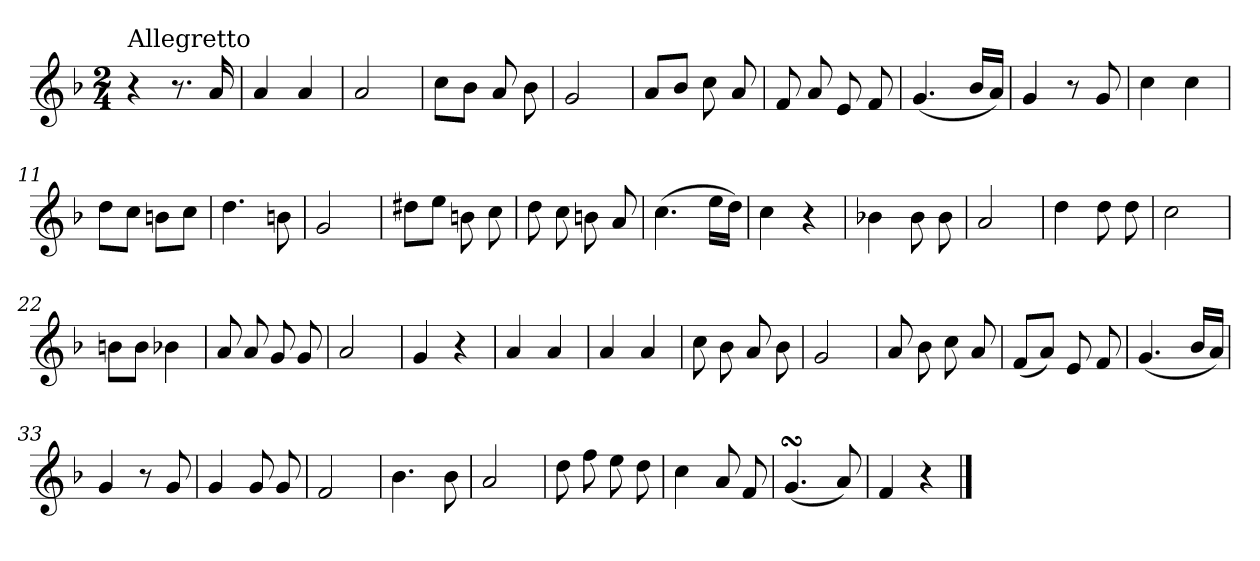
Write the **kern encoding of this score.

**kern
*part1
*staff1
*clefG2
*k[b-]
*F:
*M2/4
=1
!LO:TX:a:t=Allegretto
4r
8.r
16a/
=2
4a/
4a/
=3
2a/
=4
8cc\L
8b-\J
8a/
8b-\
=5
2g/
=6
8a/L
8b-/J
8cc\
8a/
=7
8f/
8a/
8e/
8f/
=8
(<4.g/
16b-/LL
16a/JJ)
=9
4g/
8r
8g/
!!LO:LB:g=z
=10
4cc\
4cc\
=11
8dd\L
8cc\J
8bn\L
8cc\J
=12
4.dd\
8bn\
=13
2g/
=14
8dd#X\L
8ee\J
8bn\
8cc\
=15
8dd\
8cc\
8bn\
8a/
=16
(>4.cc\
16ee\LL
16dd\JJ)
=17
4cc\
4r
=18
4b-X\
8b-\
8b-\
=19
2a/
!!LO:LB:g=z
=20
4dd\
8dd\
8dd\
=21
2cc\
=22
8bn\L
8b\J
4b-X\
=23
8a/
8a/
8g/
8g/
=24
2a/
=25
4g/
4r
=26
4a/
4a/
=27
4a/
4a/
=28
8cc\
8b-\
8a/
8b-\
=29
2g/
!!LO:LB:g=z
=30
8a/
8b-\
8cc\
8a/
=31
(<8f/L
8a/J)
8e/
8f/
=32
(<4.g/
16b-/LL
16a/JJ)
=33
4g/
8r
8g/
=34
4g/
8g/
8g/
=35
2f/
=36
4.b-\
8b-\
=37
2a/
=38
8dd\
8ff\
8ee\
8dd\
=39
4cc\
8a/
8f/
!!LO:LB:g=z
=40
(<4.gsSSS/
8a/)
=41
4f/
4r
==
*-
